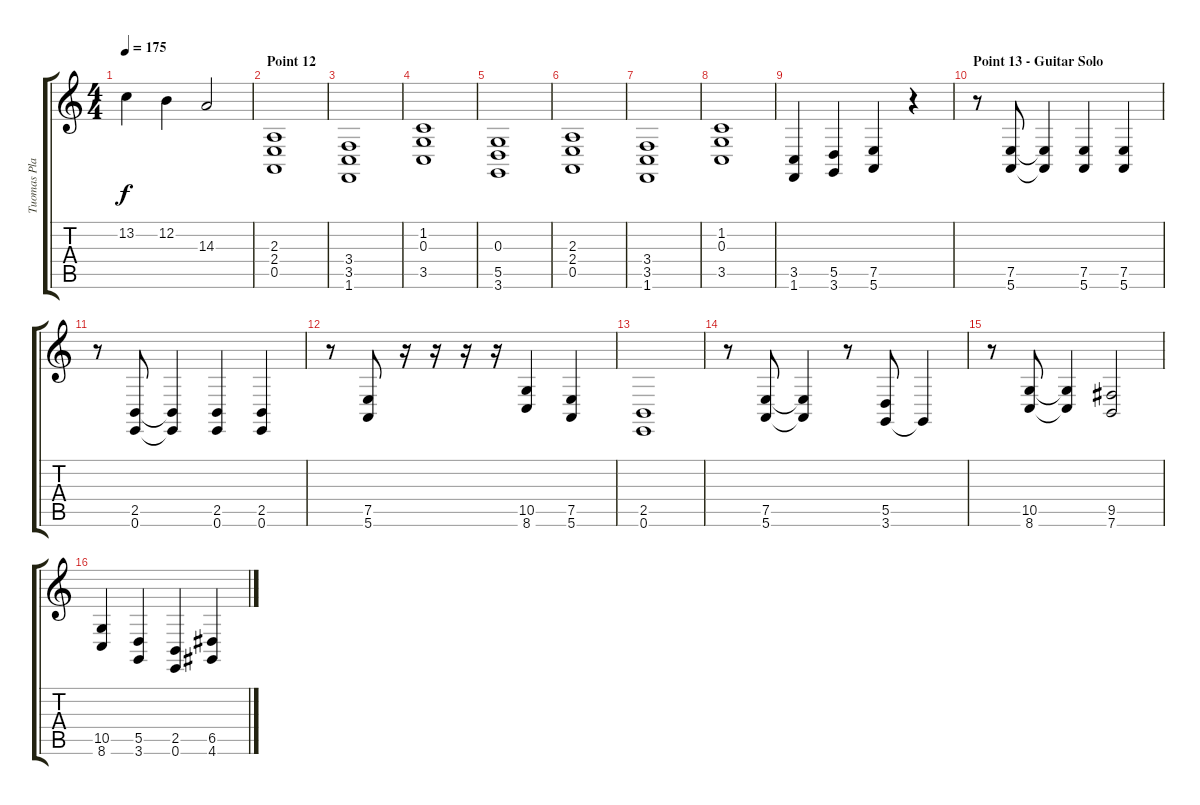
\track ("Tuomas Planman" "Tuomas Pla") {instrument synthstrings1}
\staff {score tabs}
\tuning (E4 B3 G3 D3 A2 E2) {hide}
\ts (4 4)
\tempo 175
\clef g2
\ks c
13.2.4{dy f} 12.2.4 14.3.2 |
\section ("" "Point 12")
(2.3 2.4 0.5).1 |
(3.4 3.5 1.6).1 |
(1.2 0.3 3.5).1 |
(0.3 5.5 3.6).1 |
(2.3 2.4 0.5).1 |
(3.4 3.5 1.6).1 |
(1.2 0.3 3.5).1 |
(3.5 1.6).4 (5.5 3.6).4 (7.5 5.6).4 r.4 |
\section ("" "Point 13 - Guitar Solo")
r.8 (7.5 5.6).8 (7.5{t} 5.6{t}).4 (7.5 5.6).4 (7.5 5.6).4 |
r.8 (2.5 0.6).8 (2.5{t} 0.6{t}).4 (2.5 0.6).4 (2.5 0.6).4 |
r.8 (7.5 5.6).8 r.16 r.16 r.16 r.16 (10.5 8.6).4 (7.5 5.6).4 |
(2.5 0.6).1 |
r.8 (7.5 5.6).8 (7.5{t} 5.6{t}).4 r.8 (5.5 3.6).8 3.6{t}.4 |
r.8 (10.5 8.6).8 (10.5{t} 8.6{t}).4 (9.5 7.6).2 |
(10.5 8.6).4 (5.5 3.6).4 (2.5 0.6).4 (6.5 4.6).4
